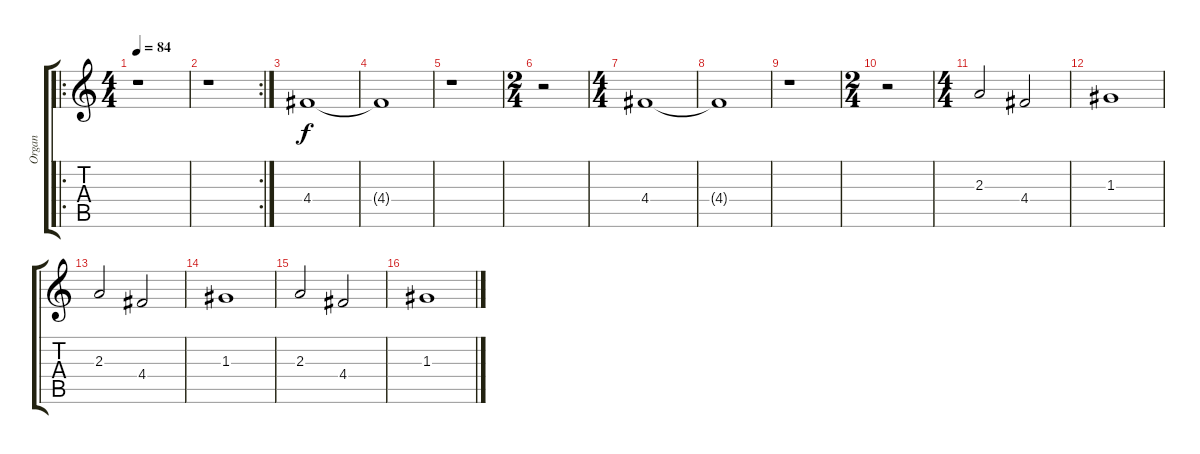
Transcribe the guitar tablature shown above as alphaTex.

\track ("Organ" "Organ") {instrument tremolostrings}
\staff {score tabs}
\tuning (E5 B4 G4 D4 A3 E3) {hide}
\ro
\ts (4 4)
\tempo 84
\clef g2
\ks c
r.1{dy f instrument tremolostrings} |
\rc 2
r.1 |
4.4.1 |
4.4{t}.1 |
r.1 |
\ts (2 4)
r.2 |
\ts (4 4)
4.4.1 |
4.4{t}.1 |
r.1 |
\ts (2 4)
r.2 |
\ts (4 4)
2.3.2 4.4.2 |
1.3.1 |
2.3.2 4.4.2 |
1.3.1 |
2.3.2 4.4.2 |
1.3.1
